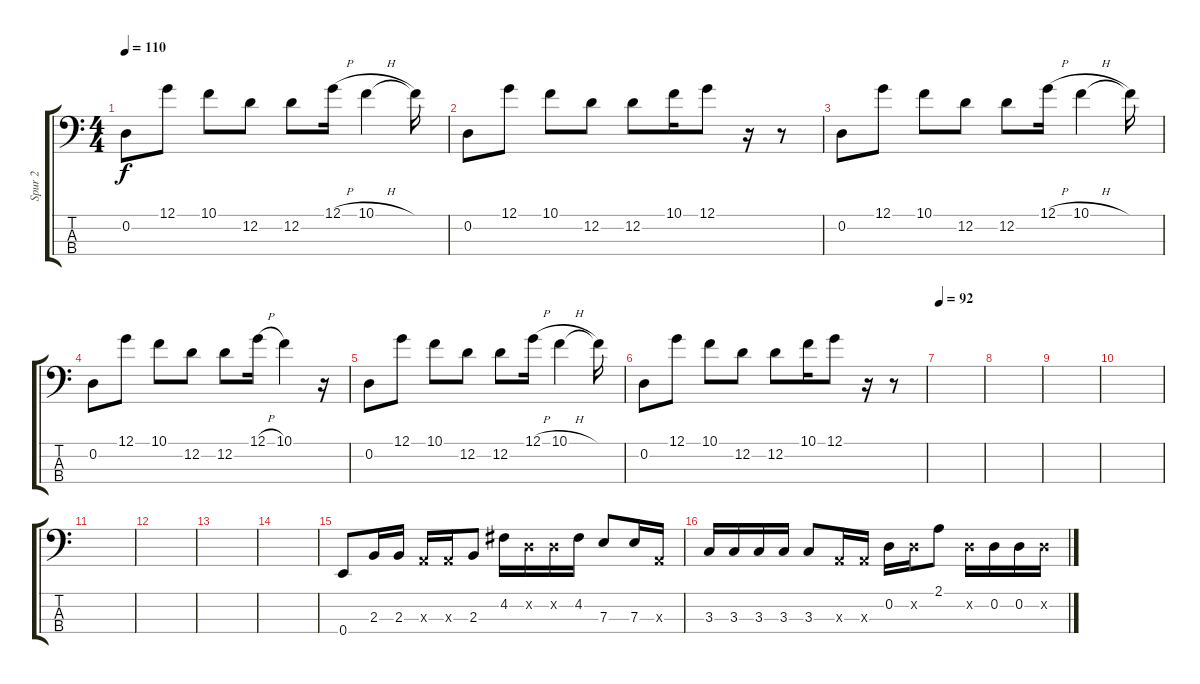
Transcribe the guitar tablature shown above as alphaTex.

\track ("Spur 2" "Spur 2") {mute instrument slapbass1}
\staff {score tabs}
\tuning (G2 D2 A1 E1) {hide}
\ts (4 4)
\tempo 110
\clef f4
\ks c
0.2.8{dy f} 12.1.8 10.1.8 12.2.8 12.2.8 12.1{h}.16 10.1{h}.4 10.1{t}.16 |
0.2.8 12.1.8 10.1.8 12.2.8 12.2.8 10.1.16 12.1.8 r.16 r.8 |
0.2.8 12.1.8 10.1.8 12.2.8 12.2.8 12.1{h}.16 10.1{h}.4 10.1{t}.16 |
0.2.8 12.1.8 10.1.8 12.2.8 12.2.8 12.1{h}.16 10.1.4 r.16 |
0.2.8 12.1.8 10.1.8 12.2.8 12.2.8 12.1{h}.16 10.1{h}.4 10.1{t}.16 |
0.2.8 12.1.8 10.1.8 12.2.8 12.2.8 10.1.16 12.1.8 r.16 r.8 |
\tempo 92
|
|
|
|
|
|
|
|
0.4.8 2.3.16 2.3.16 0.3{x}.16 0.3{x}.16 2.3.8 4.2.16 0.2{x}.16 0.2{x}.16 4.2.16 7.3.8 7.3.16 0.3{x}.16 |
3.3.16 3.3.16 3.3.16 3.3.16 3.3.8 0.3{x}.16 0.3{x}.16 0.2.16 0.2{x}.16 2.1.8 0.2{x}.16 0.2.16 0.2.16 0.2{x}.16
